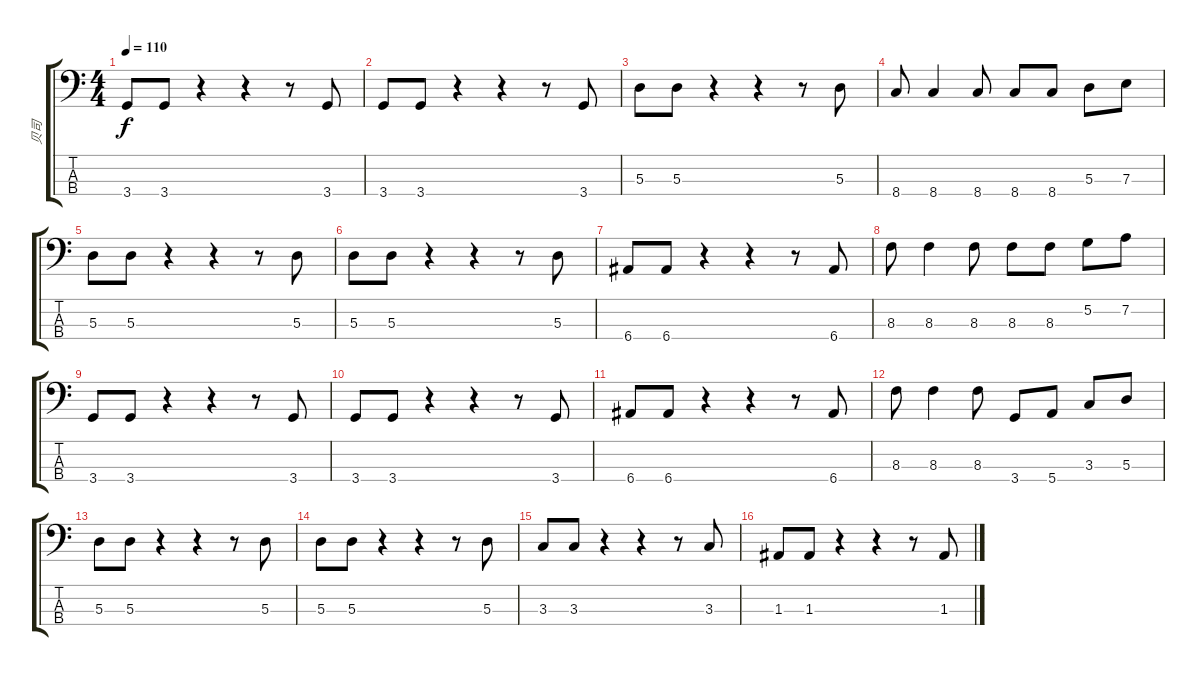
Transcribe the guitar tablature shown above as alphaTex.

\track ("贝司" "贝司") {instrument electricbassfinger}
\staff {score tabs}
\tuning (G2 D2 A1 E1) {hide}
\ts (4 4)
\tempo 110
\clef f4
\ks c
3.4.8{dy f} 3.4.8 r.4 r.4 r.8 3.4.8 |
3.4.8 3.4.8 r.4 r.4 r.8 3.4.8 |
5.3.8 5.3.8 r.4 r.4 r.8 5.3.8 |
8.4.8 8.4.4 8.4.8 8.4.8 8.4.8 5.3.8 7.3.8 |
5.3.8 5.3.8 r.4 r.4 r.8 5.3.8 |
5.3.8 5.3.8 r.4 r.4 r.8 5.3.8 |
6.4.8 6.4.8 r.4 r.4 r.8 6.4.8 |
8.3.8 8.3.4 8.3.8 8.3.8 8.3.8 5.2.8 7.2.8 |
3.4.8 3.4.8 r.4 r.4 r.8 3.4.8 |
3.4.8 3.4.8 r.4 r.4 r.8 3.4.8 |
6.4.8 6.4.8 r.4 r.4 r.8 6.4.8 |
8.3.8 8.3.4 8.3.8 3.4.8 5.4.8 3.3.8 5.3.8 |
5.3.8 5.3.8 r.4 r.4 r.8 5.3.8 |
5.3.8 5.3.8 r.4 r.4 r.8 5.3.8 |
3.3.8 3.3.8 r.4 r.4 r.8 3.3.8 |
1.3.8 1.3.8 r.4 r.4 r.8 1.3.8
